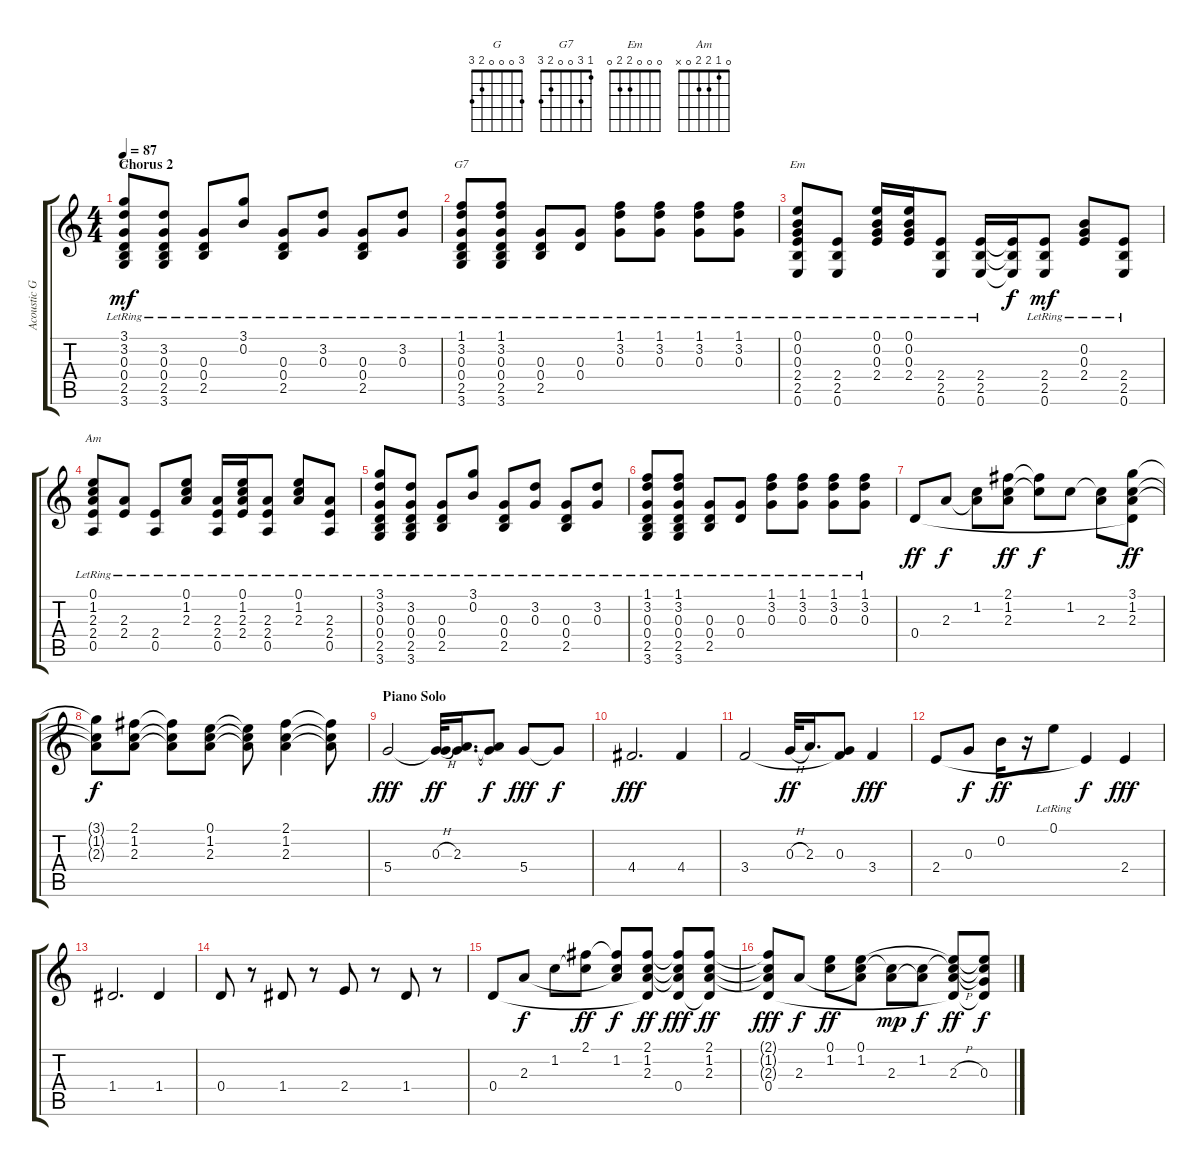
\track ("Acoustic Guitar 2" "Acoustic G") {instrument acousticguitarsteel}
\staff {score tabs}
\tuning (E4 B3 G3 D3 A2 E2) {hide}
\chord ("G" 3 0 0 0 2 3)
\chord ("G7" 1 3 0 0 2 3)
\chord ("Em" 0 0 0 2 2 0)
\chord ("Am" 0 1 2 2 0 x)
\ts (4 4)
\section ("" "Chorus 2")
\tempo 87
\clef g2
\ks c
(3.1{lr} 3.2{lr} 0.3{lr} 0.4{lr} 2.5{lr} 3.6{lr}).8{ch "G" dy mf} (3.2{lr} 0.3 0.4 2.5 3.6).8 (0.3{lr} 0.4 2.5).8 (3.1{lr} 0.2{lr}).8 (0.3{lr} 0.4 2.5).8 (3.2{lr} 0.3).8 (0.3{lr} 0.4 2.5).8 (3.2{lr} 0.3).8 |
(1.1{lr} 3.2{lr} 0.3{lr} 0.4{lr} 2.5{lr} 3.6{lr}).8{ch "G7"} (1.1{lr} 3.2{lr} 0.3 0.4 2.5 3.6).8 (0.3 0.4{lr} 2.5).8 (0.3{lr} 0.4).8 (1.1{lr} 3.2{lr} 0.3{lr}).8 (1.1{lr} 3.2{lr} 0.3{lr}).8 (1.1{lr} 3.2{lr} 0.3{lr}).8 (1.1{lr} 3.2{lr} 0.3{lr}).8 |
(0.1{lr} 0.2{lr} 0.3{lr} 2.4{lr} 2.5{lr} 0.6{lr}).8{ch "Em"} (2.4{lr} 2.5{lr} 0.6{lr}).8 (0.1{lr} 0.2{lr} 0.3{lr} 2.4{lr}).16 (0.1{lr} 0.2{lr} 0.3{lr} 2.4{lr}).16 (2.4{lr} 2.5{lr} 0.6{lr}).8 (2.4{lr} 2.5{lr} 0.6{lr}).16 (2.4{t} 2.5{t} 0.6{t}).16{dy f} (2.4{lr} 2.5{lr} 0.6{lr}).8{dy mf} (0.2{lr} 0.3{lr} 2.4{lr}).8 (2.4{lr} 2.5{lr} 0.6{lr}).8 |
(0.1{lr} 1.2{lr} 2.3{lr} 2.4{lr} 0.5{lr}).8{ch "Am"} (2.3{lr} 2.4{lr}).8 (2.4{lr} 0.5{lr}).8 (0.1{lr} 1.2{lr} 2.3{lr}).8 (2.3{lr} 2.4{lr} 0.5{lr}).16 (0.1{lr} 1.2{lr} 2.3{lr} 2.4{lr}).16 (2.3{lr} 2.4{lr} 0.5{lr}).8 (0.1{lr} 1.2{lr} 2.3{lr}).8 (2.3{lr} 2.4{lr} 0.5{lr}).8 |
(3.1{lr} 3.2{lr} 0.3{lr} 0.4{lr} 2.5{lr} 3.6{lr}).8 (3.2{lr} 0.3 0.4 2.5 3.6).8 (0.3{lr} 0.4 2.5).8 (3.1{lr} 0.2{lr}).8 (0.3{lr} 0.4 2.5).8 (3.2{lr} 0.3).8 (0.3{lr} 0.4 2.5).8 (3.2{lr} 0.3).8 |
(1.1{lr} 3.2{lr} 0.3{lr} 0.4{lr} 2.5{lr} 3.6{lr}).8 (1.1{lr} 3.2{lr} 0.3 0.4 2.5 3.6).8 (0.3 0.4{lr} 2.5).8 (0.3{lr} 0.4).8 (1.1{lr} 3.2{lr} 0.3{lr}).8 (1.1{lr} 3.2{lr} 0.3{lr}).8 (1.1{lr} 3.2{lr} 0.3{lr}).8 (1.1{lr} 3.2{lr} 0.3{lr}).8 |
0.4.8{dy ff} 2.3.8{dy f} (1.2 2.3{t}).8 (2.1 1.2 2.3).8{dy ff} (2.1{t} 1.2{t}).8{dy f} 1.2.8 (1.2{t} 2.3).8 (3.1 1.2 2.3 0.4{t}).8{dy ff} |
(3.1{t} 1.2{t} 2.3{t}).8{dy f} (2.1 1.2 2.3).8 (2.1{t} 1.2{t} 2.3{t}).8 (0.1 1.2 2.3).8 (0.1{t} 1.2{t} 2.3{t}).8 (2.1 1.2 2.3).4 (2.1{t} 1.2{t} 2.3{t}).8 |
\section ("" "Piano Solo")
5.4.2{dy fff} (0.3{h} 5.4{t}).32{dy ff} (2.3 5.4{t}).16{d} (2.3{t} 5.4{t}).8{dy f} 5.4.8{dy fff} 5.4{t}.8{dy f} |
4.4.2{d dy fff} 4.4.4 |
3.4.2 0.3{h}.32{dy ff} 2.3.16{d} (0.3 3.4{t}).8 3.4.4{dy fff} |
2.4.8 0.3.8{dy f} 0.2.16{dy ff} r.16 0.1{lr}.8 2.4{t}.4{dy f} 2.4.4{dy fff} |
1.4.2{d} 1.4.4 |
0.4.8 r.8 1.4.8 r.8 2.4.8 r.8 1.4.8 r.8 |
0.4.8 2.3.8{dy f} 1.2.8 (2.1 1.2{t}).8{dy ff} (2.1{t} 1.2 2.3{t}).8{dy f} (2.1 1.2 2.3 0.4{t}).8{dy ff} (2.1{t} 1.2{t} 2.3{t} 0.4).8{dy fff} (2.1 1.2 2.3 0.4{t}).8{dy ff} |
(2.1{t} 1.2{t} 2.3{t} 0.4).8{dy fff} 2.3.8{dy f} (0.1 1.2).8{dy ff} (0.1 1.2 2.3{t}).8 (1.2{t} 2.3).8{dy mp} (1.2 2.3{t}).8{dy f} (0.1{t} 1.2{t} 2.3{h} 0.4{t}).8{dy ff} (0.1{t} 1.2{t} 0.3 0.4{t}).8{dy f}
